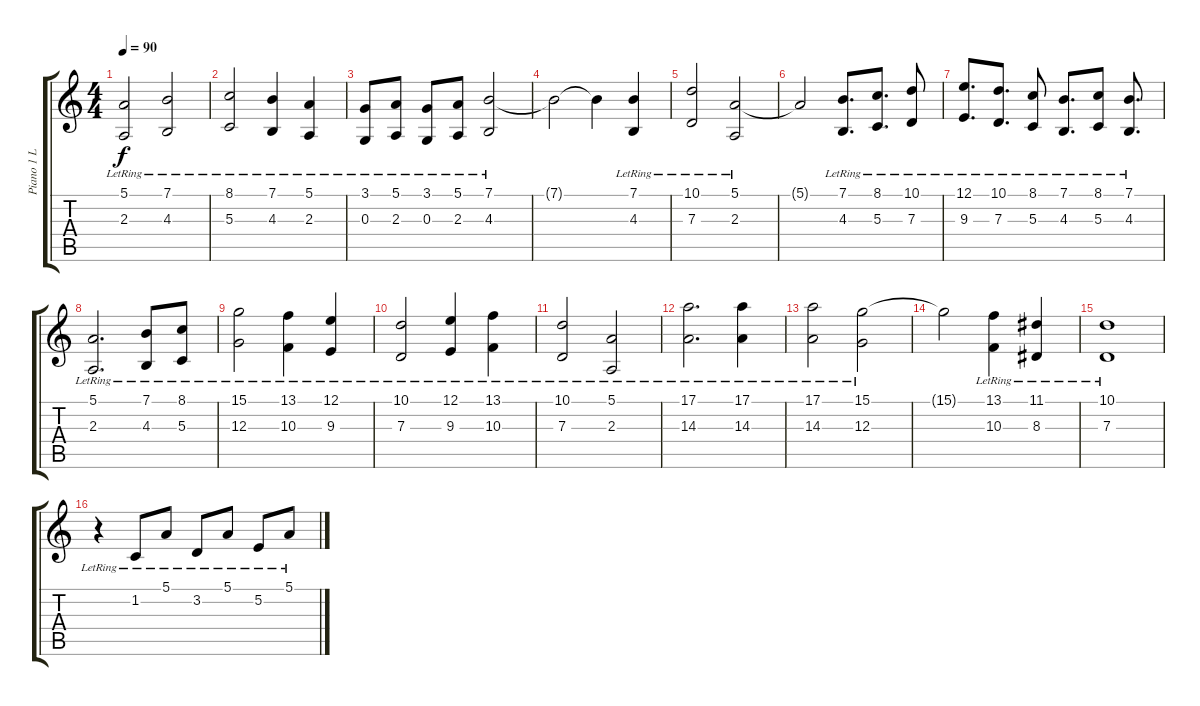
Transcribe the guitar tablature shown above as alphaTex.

\track ("Piano 1 L" "Piano 1 L") {instrument acousticgrandpiano}
\staff {score tabs}
\tuning (E4 B3 G3 D3 A2 E2) {hide}
\ts (4 4)
\tempo 90
\clef g2
\ks c
(5.1{lr} 2.3{lr}).2{dy f} (7.1{lr} 4.3{lr}).2 |
(8.1{lr} 5.3{lr}).2 (7.1{lr} 4.3{lr}).4 (5.1{lr} 2.3{lr}).4 |
(3.1{lr} 0.3{lr}).8 (5.1{lr} 2.3{lr}).8 (3.1{lr} 0.3{lr}).8 (5.1{lr} 2.3{lr}).8 (7.1{lr} 4.3{lr}).2 |
7.1{t}.2 7.1{t}.4 (7.1{lr} 4.3{lr}).4 |
(10.1{lr} 7.3{lr}).2 (5.1{lr} 2.3{lr}).2 |
5.1{t}.2 (7.1{lr} 4.3{lr}).8{d} (8.1{lr} 5.3{lr}).8{d} (10.1{lr} 7.3{lr}).8 |
(12.1{lr} 9.3{lr}).8{d} (10.1{lr} 7.3{lr}).8{d} (8.1{lr} 5.3{lr}).8 (7.1{lr} 4.3{lr}).8{d} (8.1{lr} 5.3{lr}).8 (7.1{lr} 4.3{lr}).8{d} |
(5.1{lr} 2.3{lr}).2{d} (7.1{lr} 4.3{lr}).8 (8.1{lr} 5.3{lr}).8 |
(15.1{lr} 12.3{lr}).2 (13.1{lr} 10.3{lr}).4 (12.1{lr} 9.3{lr}).4 |
(10.1{lr} 7.3{lr}).2 (12.1{lr} 9.3{lr}).4 (13.1{lr} 10.3{lr}).4 |
(10.1{lr} 7.3{lr}).2 (5.1{lr} 2.3{lr}).2 |
(17.1{lr} 14.3{lr}).2{d} (17.1{lr} 14.3{lr}).4 |
(17.1{lr} 14.3{lr}).2 (15.1{lr} 12.3{lr}).2 |
15.1{t}.2 (13.1{lr} 10.3{lr}).4 (11.1{lr} 8.3{lr}).4 |
(10.1{lr} 7.3{lr}).1 |
r.4 1.2{lr}.8 5.1{lr}.8 3.2{lr}.8 5.1{lr}.8 5.2{lr}.8 5.1{lr}.8
